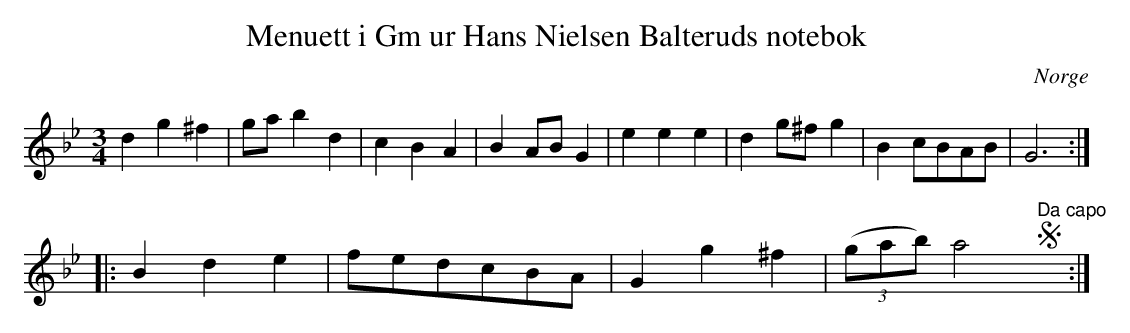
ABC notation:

X:1
T:Menuett i Gm ur Hans Nielsen Balteruds notebok
O:Norge
M:3/4
L:1/8
K:Gm
d2 g2 ^f2 | ga b2 d2 | c2 B2 A2 | B2 AB G2 | e2 e2 e2 | d2 g^f g2 | B2 cBAB | G6 ::
B2 d2 e2 | fedcBA | G2 g2 ^f2 | ((3gab) a4 "^Da capo" !segno!x :|
